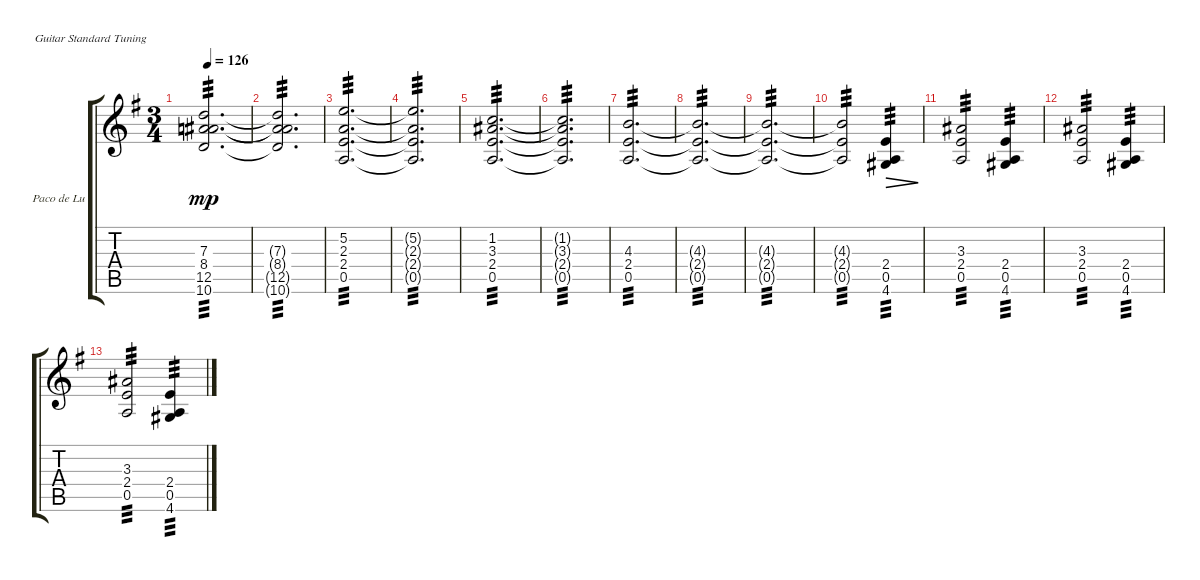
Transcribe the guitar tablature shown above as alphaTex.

\bracketExtendMode groupsimilarinstruments
\firstSystemTrackNameOrientation horizontal
\otherSystemsTrackNameOrientation horizontal
\track ("Paco de Lucía" "Paco de Lu") {instrument acousticguitarnylon}
\staff {score tabs}
\tuning (E4 B3 G3 D3 A2 E2)
\ts (3 4)
\tempo 126
\clef g2
\ks g
(7.3 8.4 12.5 10.6).2{d tp 3 dy mp} |
(7.3{t} 8.4{t} 12.5{t} 10.6{t}).2{d tp 3} |
(5.2 2.3 2.4 0.5).2{d tp 3} |
(5.2{t} 2.3{t} 2.4{t} 0.5{t}).2{d tp 3} |
(1.2 3.3 2.4 0.5).2{d tp 3} |
(1.2{t} 3.3{t} 2.4{t} 0.5{t}).2{d tp 3} |
(4.3 2.4 0.5).2{d tp 3} |
(4.3{t} 2.4{t} 0.5{t}).2{d tp 3} |
(4.3{t} 2.4{t} 0.5{t}).2{d tp 3} |
(4.3{t} 2.4{t} 0.5{t}).2{tp 3} (2.4 0.5 4.6).4{tp 3 dec} |
(3.3 2.4 0.5).2{tp 3} (2.4 0.5 4.6).4{tp 3} |
(3.3 2.4 0.5).2{tp 3} (2.4 0.5 4.6).4{tp 3} |
(3.3 2.4 0.5).2{tp 3} (2.4 0.5 4.6).4{tp 3}
